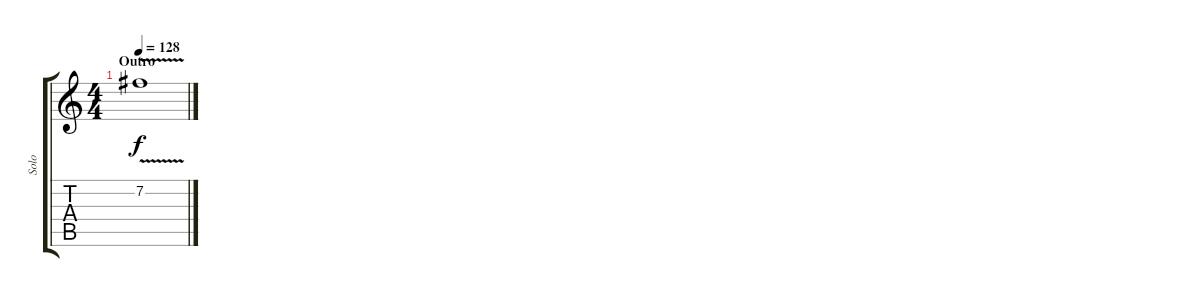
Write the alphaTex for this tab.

\track ("Solo" "Solo") {instrument overdrivenguitar}
\staff {score tabs}
\tuning (E4 B3 G3 D3 A2 E2) {hide}
\ts (4 4)
\section ("" "Outro")
\tempo 128
\clef g2
\ks c
7.2{v}.1{dy f}
